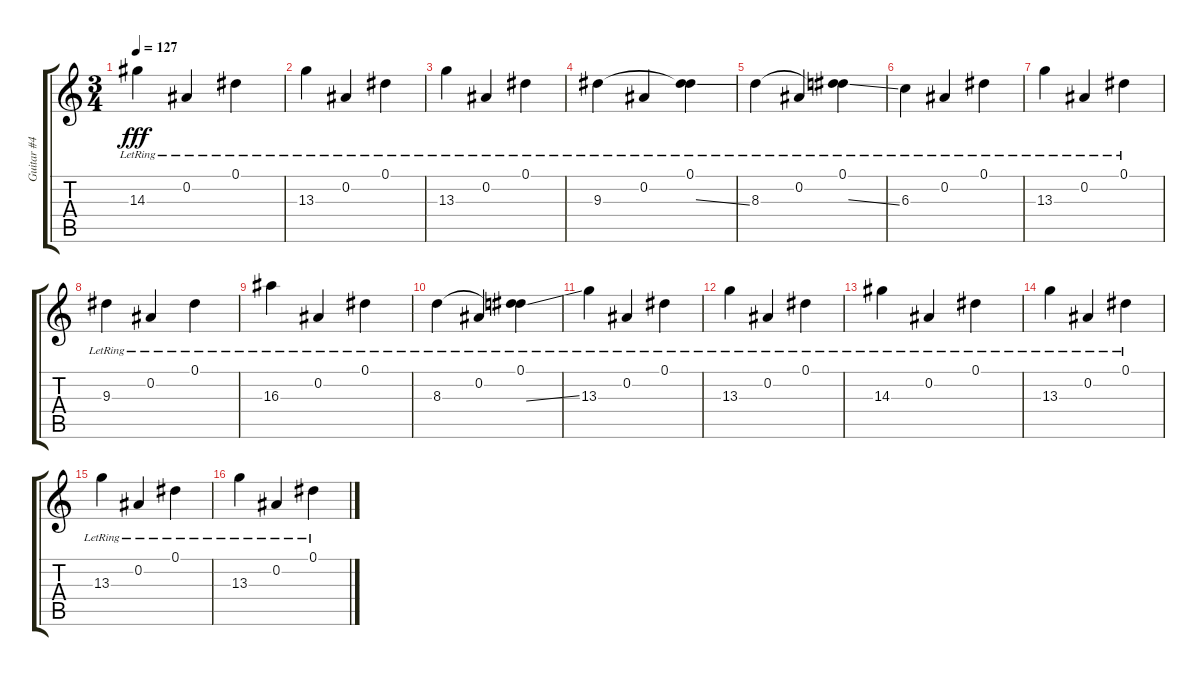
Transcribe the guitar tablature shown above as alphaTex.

\track ("Guitar #4" "Guitar #4") {instrument electricguitarclean}
\staff {score tabs}
\tuning (Eb4 Bb3 Gb3 Db3 Ab2 Db2) {hide}
\ts (3 4)
\tempo 127
\clef g2
\ks c
14.3{lr}.4{dy fff} 0.2{lr}.4 0.1{lr}.4 |
13.3{lr}.4 0.2{lr}.4 0.1{lr}.4 |
13.3{lr}.4 0.2{lr}.4 0.1{lr}.4 |
9.3{lr}.4 0.2{lr}.4 (0.1{lr} 9.3{ss t}).4 |
8.3{lr}.4 0.2{lr}.4 (0.1{lr} 8.3{ss t}).4 |
6.3{lr}.4 0.2{lr}.4 0.1{lr}.4 |
13.3{lr}.4 0.2{lr}.4 0.1{lr}.4 |
9.3{lr}.4 0.2{lr}.4 0.1{lr}.4 |
16.3{lr}.4 0.2{lr}.4 0.1{lr}.4 |
8.3{lr}.4 0.2{lr}.4 (0.1{lr} 8.3{ss t}).4 |
13.3{lr}.4 0.2{lr}.4 0.1{lr}.4 |
13.3{lr}.4 0.2{lr}.4 0.1{lr}.4 |
14.3{lr}.4 0.2{lr}.4 0.1{lr}.4 |
13.3{lr}.4 0.2{lr}.4 0.1{lr}.4 |
13.3{lr}.4 0.2{lr}.4 0.1{lr}.4 |
13.3{lr}.4 0.2{lr}.4 0.1{lr}.4
